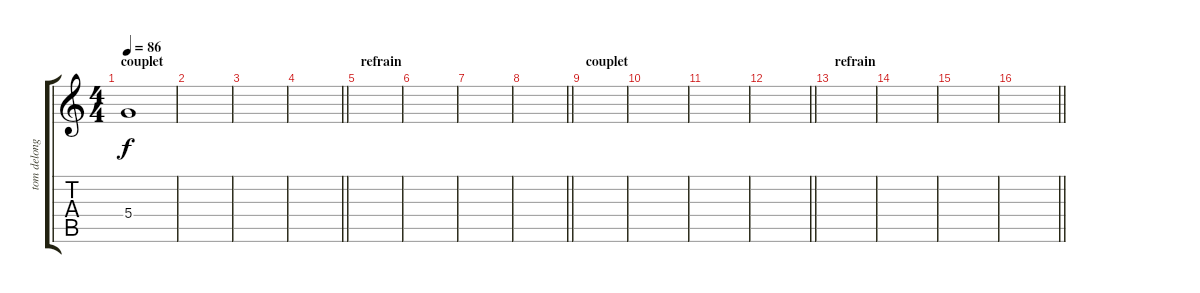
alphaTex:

\track ("tom delong guitare 3" "tom delong") {instrument overdrivenguitar}
\staff {score tabs}
\tuning (E4 B3 G3 D3 A2 E2) {hide}
\ts (4 4)
\section ("" "couplet")
\tempo 86
\clef g2
\ks c
5.4.1{dy f} |
|
|
\barLineRight lightlight
|
\section ("" "refrain")
|
|
|
\barLineRight lightlight
|
\section ("" "couplet")
|
|
|
\barLineRight lightlight
|
\section ("" "refrain")
|
|
|
\barLineRight lightlight
